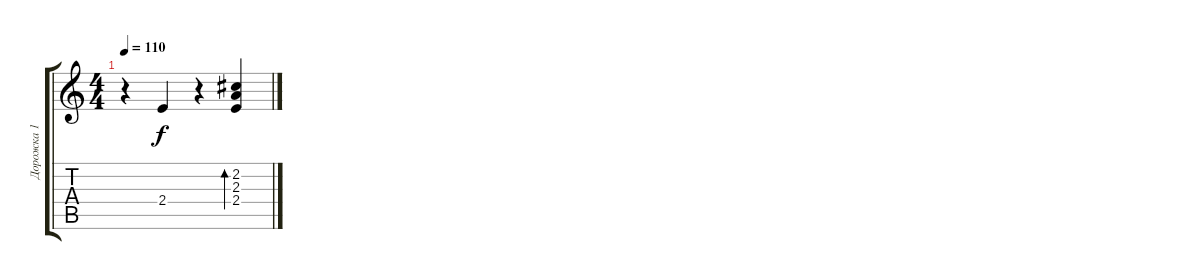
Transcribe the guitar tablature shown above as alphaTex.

\track ("Дорожка 1" "Дорожка 1") {instrument acousticguitarsteel}
\staff {score tabs}
\tuning (E4 B3 G3 D3 A2 E2) {hide}
\ts (4 4)
\tempo 110
\clef g2
\ks c
r.4{dy f} 2.4.4 r.4 (2.2 2.3 2.4).4{bd 480}
